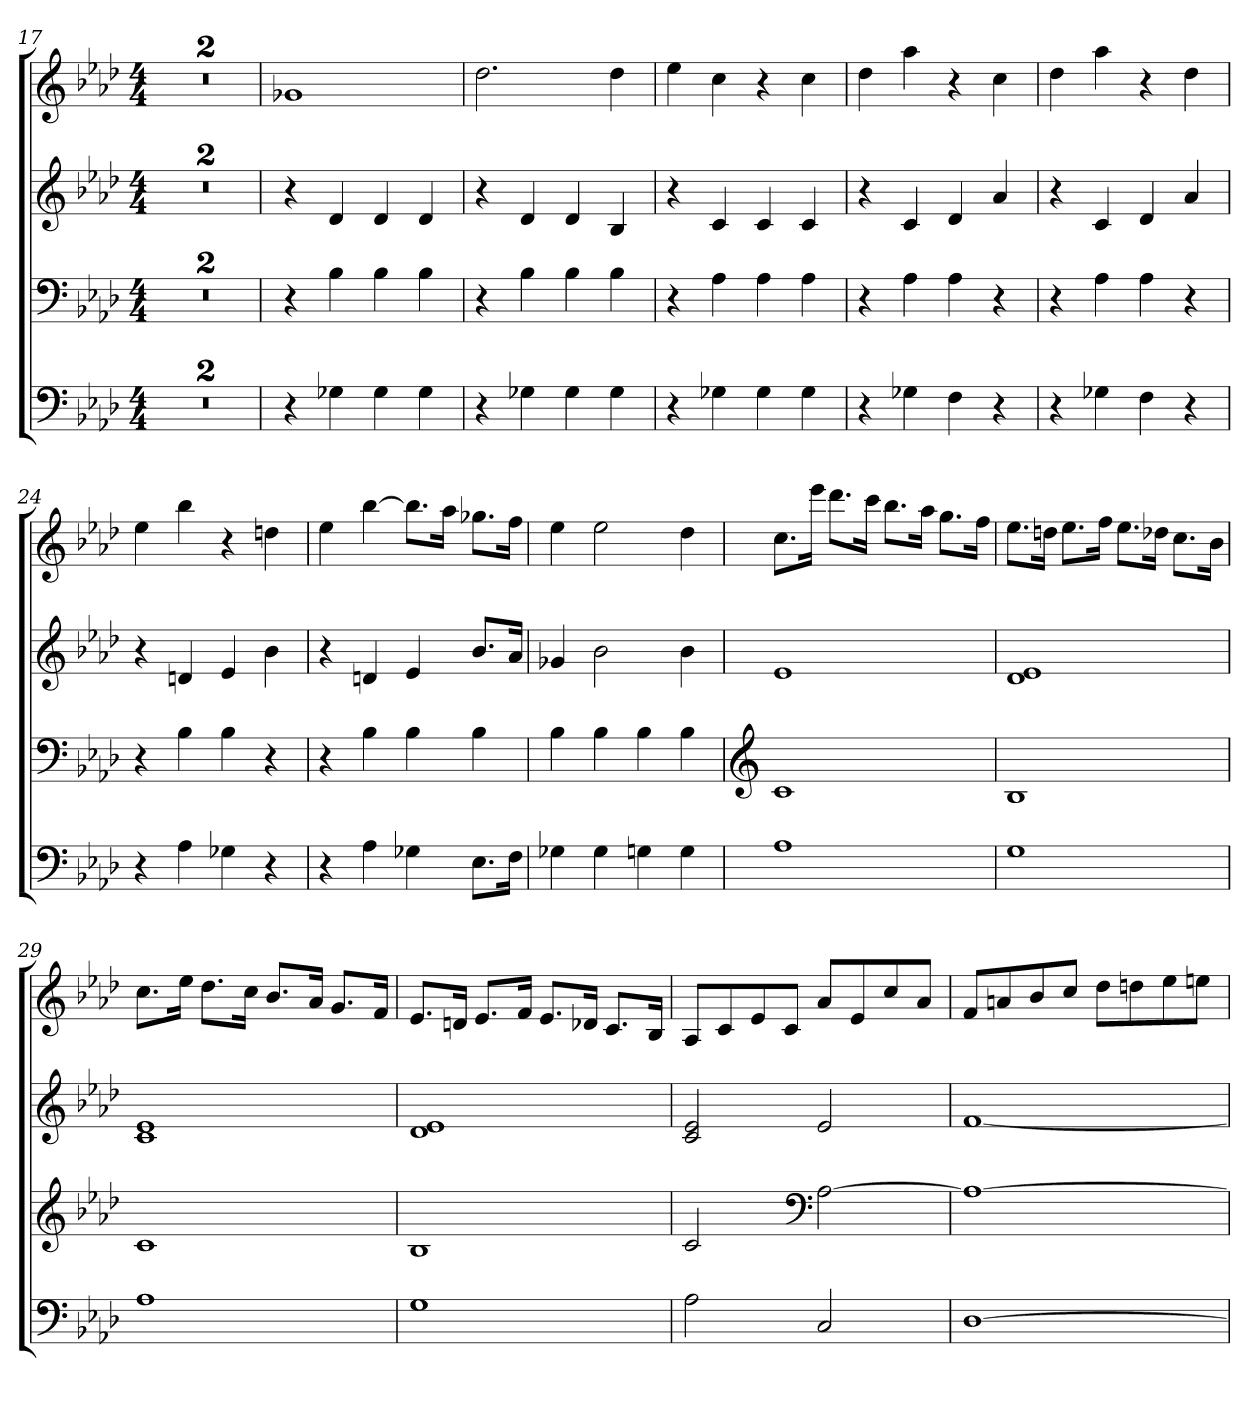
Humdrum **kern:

**kern	**kern	**kern	**kern
*part4	*part3	*part2	*part1
*staff4	*staff3	*staff2	*staff1
*clefF4	*clefF4	*clefG2	*clefG2
*k[b-e-a-d-]	*k[b-e-a-d-]	*k[b-e-a-d-]	*k[b-e-a-d-]
*f:	*f:	*f:	*f:
*M4/4	*M4/4	*M4/4	*M4/4
=17	=17	=17	=17
1r	1r	1r	1r
=18	=18	=18	=18
1r	1r	1r	1r
=19	=19	=19	=19
4r	4r	4r	1g-X
4G-X\	4B-\	4d-/	.
4G-\	4B-\	4d-/	.
4G-\	4B-\	4d-/	.
=20	=20	=20	=20
4r	4r	4r	2.dd-\
4G-X\	4B-\	4d-/	.
4G-\	4B-\	4d-/	.
4G-\	4B-\	4B-/	4dd-\
=21	=21	=21	=21
4r	4r	4r	4ee-\
4G-X\	4A-\	4c/	4cc\
4G-\	4A-\	4c/	4r
4G-\	4A-\	4c/	4cc\
=22	=22	=22	=22
4r	4r	4r	4dd-\
4G-X\	4A-\	4c/	4aa-\
4F\	4A-\	4d-/	4r
4r	4r	4a-/	4cc\
=23	=23	=23	=23
4r	4r	4r	4dd-\
4G-X\	4A-\	4c/	4aa-\
4F\	4A-\	4d-/	4r
4r	4r	4a-/	4dd-\
=24	=24	=24	=24
4r	4r	4r	4ee-\
4A-\	4B-\	4dn/	4bb-\
4G-X\	4B-\	4e-/	4r
4r	4r	4b-\	4ddn\
=25	=25	=25	=25
4r	4r	4r	4ee-\
4A-\	4B-\	4dn/	[4bb-\
4G-X\	4B-\	4e-/	8.bb-\L]
.	.	.	16aa-\Jk
8.E-\L	4B-\	8.b-/L	8.gg-X\L
16F\Jk	.	16a-/Jk	16ff\Jk
=26	=26	=26	=26
4G-X\	4B-\	4g-X/	4ee-\
4G-\	4B-\	2b-\	2ee-\
4Gn\	4B-\	.	.
4G\	4B-\	4b-\	4dd-\
=27	=27	=27	=27
*	*clefG2	*	*
1A-	1c	1e-	8.cc\L
.	.	.	16eee-\Jk
.	.	.	8.ddd-\L
.	.	.	16ccc\Jk
.	.	.	8.bb-\L
.	.	.	16aa-\Jk
.	.	.	8.gg\L
.	.	.	16ff\Jk
=28	=28	=28	=28
1G	1B-	1d- 1e-	8.ee-\L
.	.	.	16ddn\Jk
.	.	.	8.ee-\L
.	.	.	16ff\Jk
.	.	.	8.ee-\L
.	.	.	16dd-X\Jk
.	.	.	8.cc\L
.	.	.	16b-\Jk
=29	=29	=29	=29
1A-	1c	1c 1e-	8.cc\L
.	.	.	16ee-\Jk
.	.	.	8.dd-\L
.	.	.	16cc\Jk
.	.	.	8.b-/L
.	.	.	16a-/Jk
.	.	.	8.g/L
.	.	.	16f/Jk
=30	=30	=30	=30
1G	1B-	1d- 1e-	8.e-/L
.	.	.	16dn/Jk
.	.	.	8.e-/L
.	.	.	16f/Jk
.	.	.	8.e-/L
.	.	.	16d-X/Jk
.	.	.	8.c/L
.	.	.	16B-/Jk
=31	=31	=31	=31
2A-\	2c/	2c/ 2e-/	8A-/L
.	.	.	8c/
.	.	.	8e-/
.	.	.	8c/J
*	*clefF4	*	*
2C/	[2A-\	2e-/	8a-/L
.	.	.	8e-/
.	.	.	8cc/
.	.	.	8a-/J
=32	=32	=32	=32
[1D-	1A-_	[1f	8f/L
.	.	.	8an/
.	.	.	8b-/
.	.	.	8cc/J
.	.	.	8dd-\L
.	.	.	8ddn\
.	.	.	8ee-\
.	.	.	8een\J
=	=	=	=
*-	*-	*-	*-
